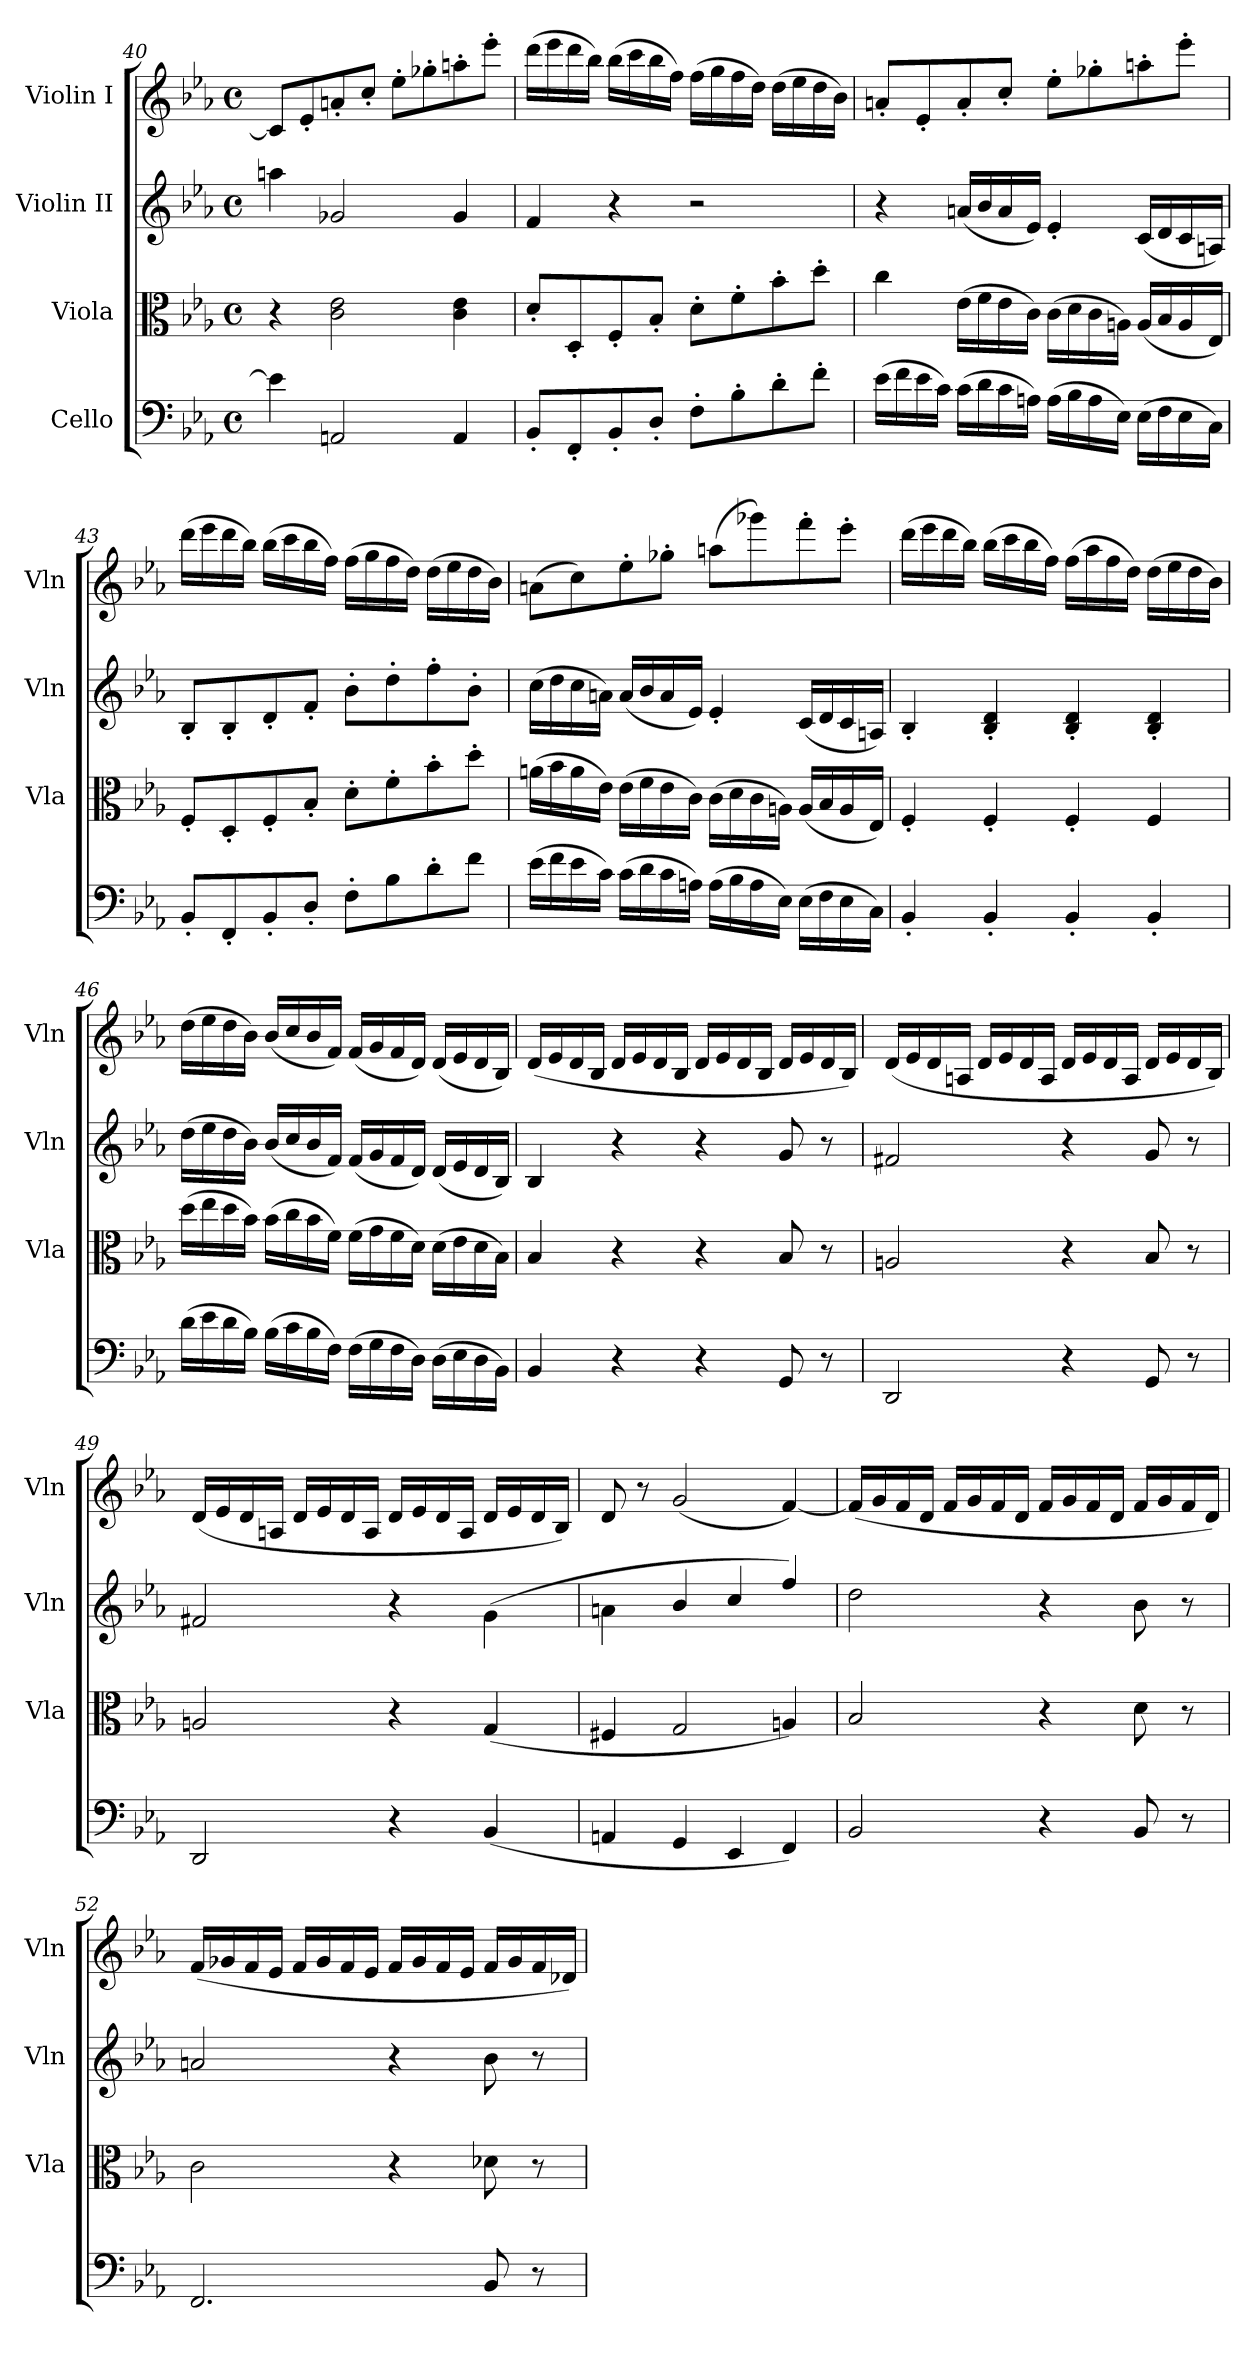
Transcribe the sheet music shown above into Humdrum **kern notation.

**kern	**kern	**kern	**kern
*part4	*part3	*part2	*part1
*staff4	*staff3	*staff2	*staff1
*I"Cello	*I"Viola	*I"Violin II	*I"Violin I
*	*I'Vla	*I'Vln	*I'Vln
*clefF4	*clefC3	*clefG2	*clefG2
*k[b-e-a-]	*k[b-e-a-]	*k[b-e-a-]	*k[b-e-a-]
*M4/4	*M4/4	*M4/4	*M4/4
*met(c)	*met(c)	*met(c)	*met(c)
=40	=40	=40	=40
4e-\]	4r	4aan\	8c/L]
.	.	.	8e-'/
2AAn/	2c\ 2e-\	2g-X/	8an'/
.	.	.	8cc'/J
.	.	.	8ee-'\L
.	.	.	8gg-X'\
4AA/	4c\ 4e-\	4g-/	8aan'\
.	.	.	8eee-'\J
=41	=41	=41	=41
8BB-'/L	8d'/L	4f/	(>16ddd\LL
.	.	.	16eee-\
8FF'/	8D'/	.	16ddd\
.	.	.	16bb-\JJ)
8BB-'/	8F'/	4r	(>16bb-\LL
.	.	.	16ccc\
8D'/J	8B-'/J	.	16bb-\
.	.	.	16ff\JJ)
8F'\L	8d'\L	2r	(>16ff\LL
.	.	.	16gg\
8B-'\	8f'\	.	16ff\
.	.	.	16dd\JJ)
8d'\	8b-'\	.	(>16dd\LL
.	.	.	16ee-\
8f'\J	8dd'\J	.	16dd\
.	.	.	16b-\JJ)
=42	=42	=42	=42
(>16e-\LL	4cc\	4r	8an'/L
16f\	.	.	.
16e-\	.	.	8e-'/
16c\JJ)	.	.	.
(>16c\LL	(>16e-\LL	(<16an/LL	8a'/
16d\	16f\	16b-/	.
16c\	16e-\	16a/	8cc'/J
16An\JJ)	16c\JJ)	16e-/JJ)	.
(>16A\LL	(>16c\LL	4e-'/	8ee-'\L
16B-\	16d\	.	.
16A\	16c\	.	8gg-X'\
16E-\JJ)	16An\JJ)	.	.
(>16E-\LL	(<16A/LL	(<16c/LL	8aan'\
16F\	16B-/	16d/	.
16E-\	16A/	16c/	8eee-'\J
16C\JJ)	16E-/JJ)	16An/JJ)	.
=43	=43	=43	=43
8BB-'/L	8F'/L	8B-'/L	(>16ddd\LL
.	.	.	16eee-\
8FF'/	8D'/	8B-'/	16ddd\
.	.	.	16bb-\JJ)
8BB-'/	8F'/	8d'/	(>16bb-\LL
.	.	.	16ccc\
8D'/J	8B-'/J	8f'/J	16bb-\
.	.	.	16ff\JJ)
8F'\L	8d'\L	8b-'\L	(>16ff\LL
.	.	.	16gg\
8B-\	8f'\	8dd'\	16ff\
.	.	.	16dd\JJ)
8d'\	8b-'\	8ff'\	(>16dd\LL
.	.	.	16ee-\
8f\J	8dd'\J	8b-'\J	16dd\
.	.	.	16b-\JJ)
!!LO:LB:g=z
=44	=44	=44	=44
(>16e-\LL	(>16an\LL	(>16cc\LL	(>8an\L
16f\	16b-\	16dd\	.
16e-\	16a\	16cc\	8cc\)
16c\JJ)	16e-\JJ)	16an\JJ)	.
(>16c\LL	(>16e-\LL	(<16a/LL	8ee-'\
16d\	16f\	16b-/	.
16c\	16e-\	16a/	8gg-X'\J
16An\JJ)	16c\JJ)	16e-/JJ)	.
(>16A\LL	(>16c\LL	4e-'/	(>8aan\L
16B-\	16d\	.	.
16A\	16c\	.	8ggg-X\)
16E-\JJ)	16An\JJ)	.	.
(>16E-\LL	(<16A/LL	(<16c/LL	8fff'\
16F\	16B-/	16d/	.
16E-\	16A/	16c/	8eee-'\J
16C\JJ)	16E-/JJ)	16An/JJ)	.
=45	=45	=45	=45
4BB-'/	4F'/	4B-'/	(>16ddd\LL
.	.	.	16eee-\
.	.	.	16ddd\
.	.	.	16bb-\JJ)
4BB-'/	4F'/	4B-/' 4d/'	(>16bb-\LL
.	.	.	16ccc\
.	.	.	16bb-\
.	.	.	16ff\JJ)
4BB-'/	4F'/	4B-/' 4d/'	(>16ff\LL
.	.	.	16aa-\
.	.	.	16ff\
.	.	.	16dd\JJ)
4BB-'/	4F/	4B-/' 4d/'	(>16dd\LL
.	.	.	16ee-\
.	.	.	16dd\
.	.	.	16b-\JJ)
=46	=46	=46	=46
(>16d\LL	(>16dd\LL	(>16dd\LL	(>16dd\LL
16e-\	16ee-\	16ee-\	16ee-\
16d\	16dd\	16dd\	16dd\
16B-\JJ)	16b-\JJ)	16b-\JJ)	16b-\JJ)
(>16B-\LL	(>16b-\LL	(<16b-/LL	(<16b-/LL
16c\	16cc\	16cc/	16cc/
16B-\	16b-\	16b-/	16b-/
16F\JJ)	16f\JJ)	16f/JJ)	16f/JJ)
(>16F\LL	(>16f\LL	(<16f/LL	(<16f/LL
16G\	16g\	16g/	16g/
16F\	16f\	16f/	16f/
16D\JJ)	16d\JJ)	16d/JJ)	16d/JJ)
(>16D\LL	(>16d\LL	(<16d/LL	(<16d/LL
16E-\	16e-\	16e-/	16e-/
16D\	16d\	16d/	16d/
16BB-\JJ)	16B-\JJ)	16B-/JJ)	16B-/JJ)
=47	=47	=47	=47
4BB-/	4B-/	4B-/	(<16d/LL
.	.	.	16e-/
.	.	.	16d/
.	.	.	16B-/JJ
4r	4r	4r	16d/LL
.	.	.	16e-/
.	.	.	16d/
.	.	.	16B-/JJ
4r	4r	4r	16d/LL
.	.	.	16e-/
.	.	.	16d/
.	.	.	16B-/JJ
8GG/	8B-/	8g/	16d/LL
.	.	.	16e-/
8r	8r	8r	16d/
.	.	.	16B-/JJ)
!!LO:LB:g=z
=48	=48	=48	=48
2DD/	2An/	2f#X/	(<16d/LL
.	.	.	16e-/
.	.	.	16d/
.	.	.	16An/JJ
.	.	.	16d/LL
.	.	.	16e-/
.	.	.	16d/
.	.	.	16A/JJ
4r	4r	4r	16d/LL
.	.	.	16e-/
.	.	.	16d/
.	.	.	16A/JJ
8GG/	8B-/	8g/	16d/LL
.	.	.	16e-/
8r	8r	8r	16d/
.	.	.	16B-/JJ)
=49	=49	=49	=49
2DD/	2An/	2f#X/	(<16d/LL
.	.	.	16e-/
.	.	.	16d/
.	.	.	16An/JJ
.	.	.	16d/LL
.	.	.	16e-/
.	.	.	16d/
.	.	.	16A/JJ
4r	4r	4r	16d/LL
.	.	.	16e-/
.	.	.	16d/
.	.	.	16A/JJ
(<4BB-/	(<4G/	(>4g\	16d/LL
.	.	.	16e-/
.	.	.	16d/
.	.	.	16B-/JJ)
=50	=50	=50	=50
4AAn/	4F#X/	4an\	8d/
.	.	.	8r
4GG/	2G/	4b-/	(<2g/
4EE-/	.	4cc/	.
4FF/)	4An/)	4ff/)	[4f/)
=51	=51	=51	=51
2BB-/	2B-/	2dd\	(<16f/LL]
.	.	.	16g/
.	.	.	16f/
.	.	.	16d/JJ
.	.	.	16f/LL
.	.	.	16g/
.	.	.	16f/
.	.	.	16d/JJ
4r	4r	4r	16f/LL
.	.	.	16g/
.	.	.	16f/
.	.	.	16d/JJ
8BB-/	8d\	8b-\	16f/LL
.	.	.	16g/
8r	8r	8r	16f/
.	.	.	16d/JJ)
=52	=52	=52	=52
2.FF/	2c\	2an/	(<16f/LL
.	.	.	16g-X/
.	.	.	16f/
.	.	.	16e-/JJ
.	.	.	16f/LL
.	.	.	16g-/
.	.	.	16f/
.	.	.	16e-/JJ
.	4r	4r	16f/LL
.	.	.	16g-/
.	.	.	16f/
.	.	.	16e-/JJ
8BB-/	8d-X\	8b-\	16f/LL
.	.	.	16g-/
8r	8r	8r	16f/
.	.	.	16d-X/JJ)
=	=	=	=
*-	*-	*-	*-
